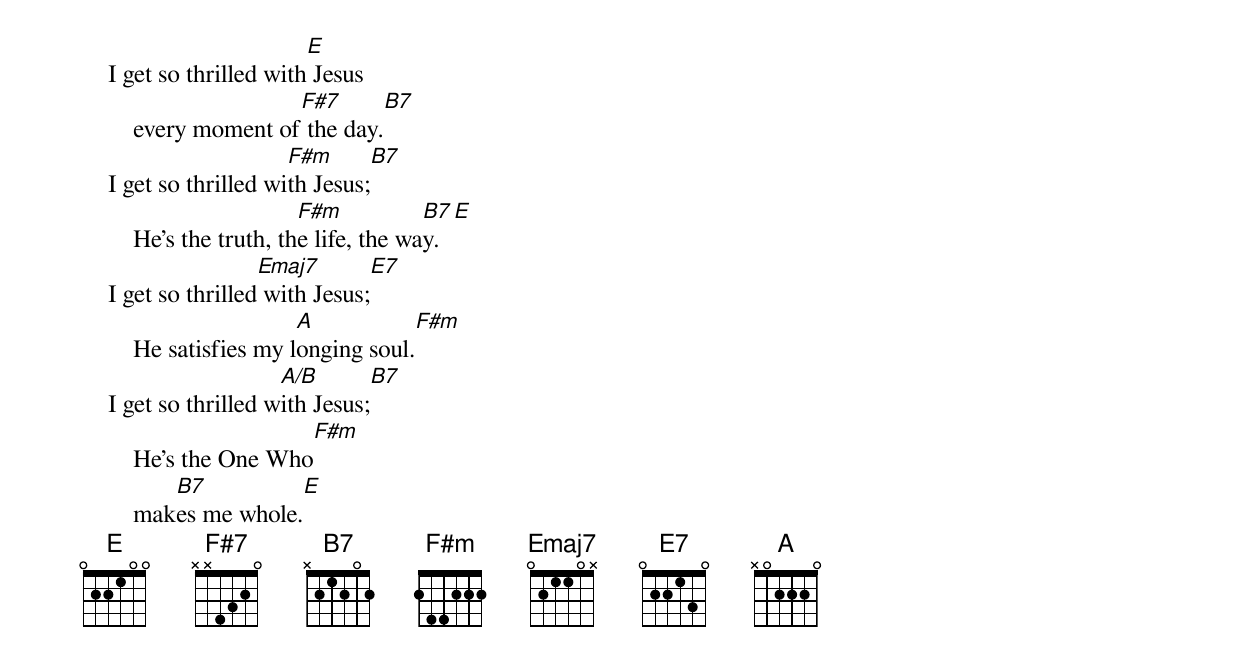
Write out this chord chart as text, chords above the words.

                          E
    I get so thrilled with Jesus
                       F#7                      B7
        every moment of the day.
                        F#m                B7
    I get so thrilled with Jesus;
                          F#m           B7             E
        He’s the truth, the life, the way.
                     Emaj7                E7
    I get so thrilled with Jesus;
                         A                            F#m
        He satisfies my longing soul.
                       A/B                 B7
    I get so thrilled with Jesus;
                          F#m
        He’s the One Who
           B7                   E
        makes me whole.
